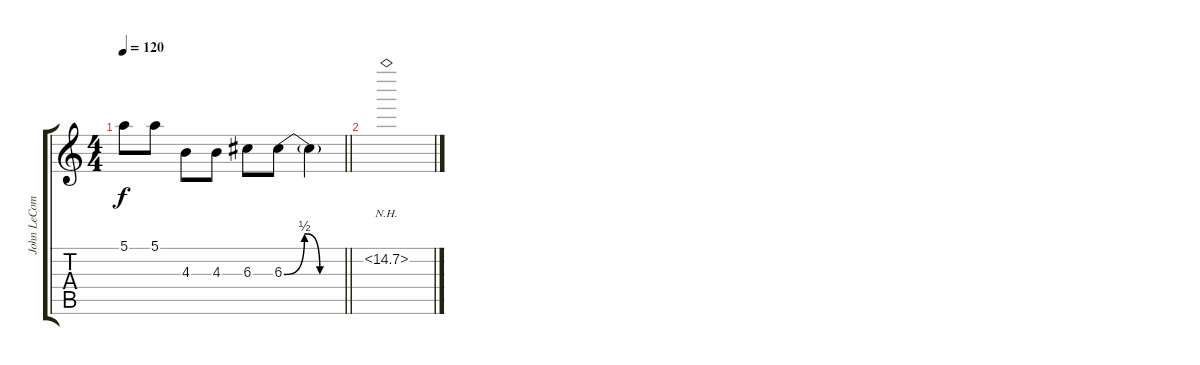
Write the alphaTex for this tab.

\track ("John LeCompt" "John LeCom") {instrument acousticguitarsteel}
\staff {score tabs}
\tuning (E4 B3 G3 D3 A2 E2) {hide}
\ts (4 4)
\tempo 120
\clef g2
\barLineRight lightlight
\ks c
5.1.8{dy f} 5.1.8 4.3.8 4.3.8 6.3.8 6.3{be (custom 0 0 20 2 35 0 60 0)}.8 6.3{t}.4 |
15.2{nh}.1
